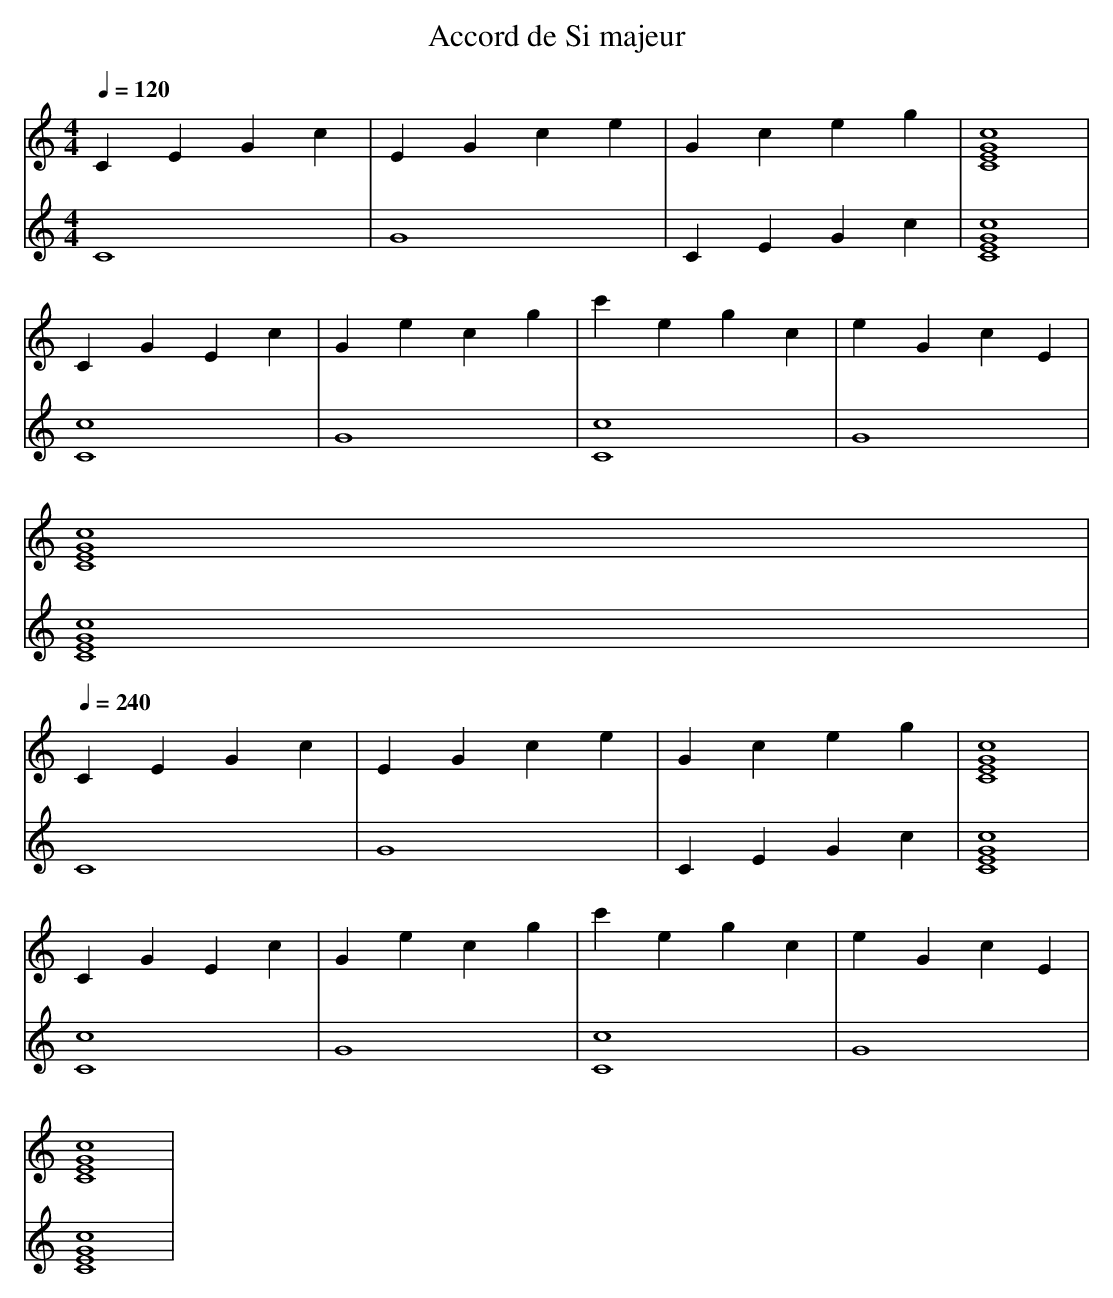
X:1
T:Accord de Si majeur
M: 4/4
L: 1/4
Q:1/4=120
K:C
V:1
C E G c | E G c e | G c e g | [C4 E4 G4 c4] |
C G E c | G e c g | c' e g c | e G c E |
[C4 E4 G4 c4] |
Q:1/4=240
C E G c | E G c e | G c e g | [C4 E4 G4 c4] |
C G E c | G e c g | c' e g c | e G c E |
[C4 E4 G4 c4] |
V:2
C4 | G4 | C E G c | [C4 E4 G4 c4] |
[C4 c4] | G4 | [C4 c4] | G4 |
[C4 E4 G4 c4] |
Q:1/4=240
C4 | G4 | C E G c | [C4 E4 G4 c4] |
[C4 c4] | G4 | [C4 c4] | G4 |
[C4 E4 G4 c4] |
